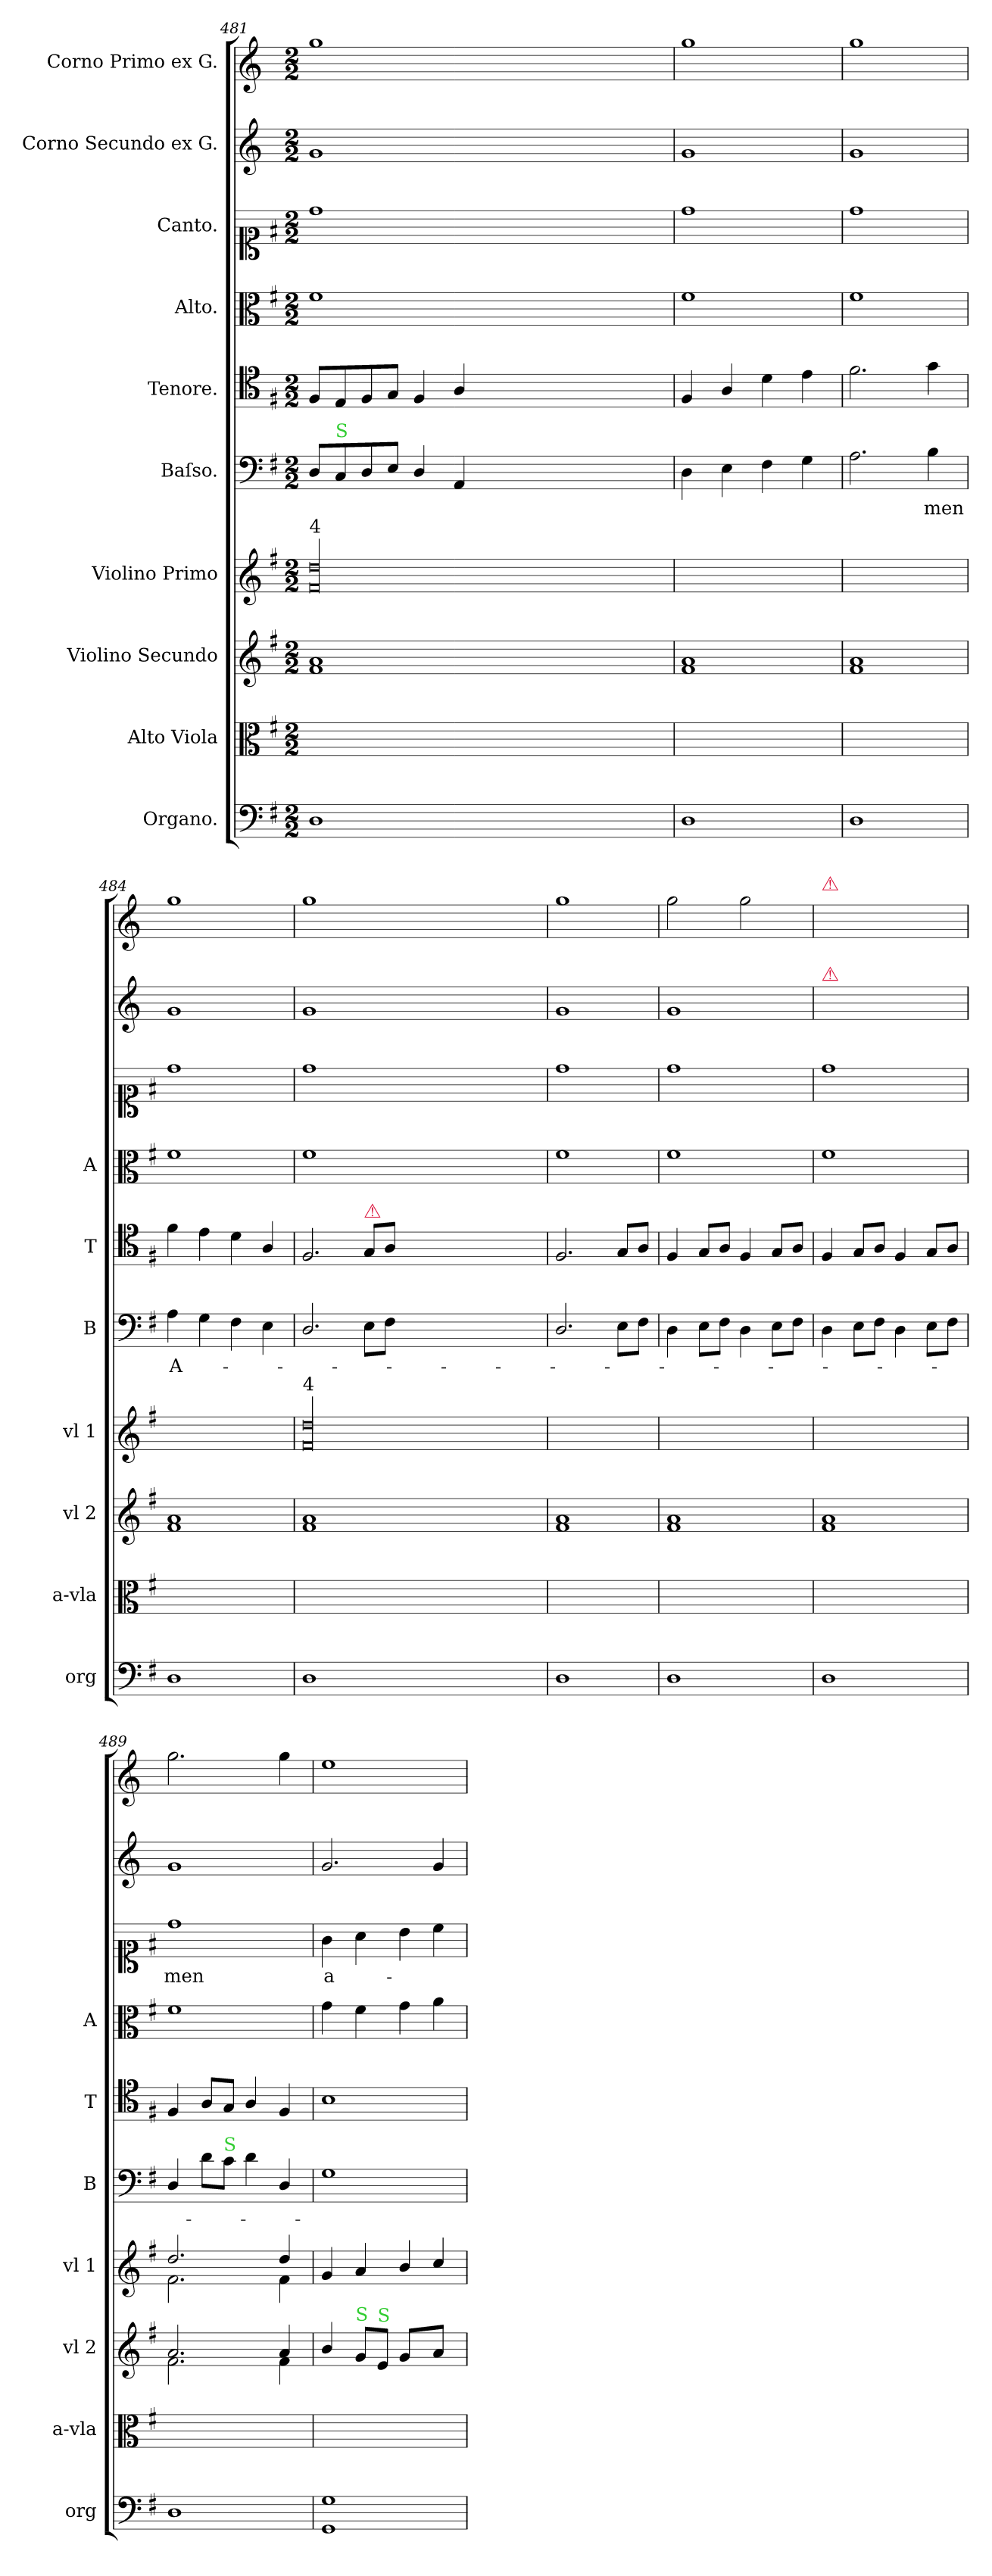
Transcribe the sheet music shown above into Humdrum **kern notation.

**kern	**kern	**kern	**kern	**kern	**text	**kern	**kern	**kern	**text	**kern	**kern
*part10	*part9	*part8	*part7	*part6	*part6	*part5	*part4	*part3	*part3	*part2	*part1
*staff10	*staff9	*staff8	*staff7	*staff6	*staff6	*staff5	*staff4	*staff3	*staff3	*staff2	*staff1
*I"Organo.	*I"Alto Viola	*I"Violino Secundo	*I"Violino Primo	*I"Baſso.	*	*I"Tenore.	*I"Alto.	*I"Canto.	*	*I"Corno Secundo ex G.	*I"Corno Primo ex G.
*I'org	*I'a-vla	*I'vl 2	*I'vl 1	*I'B	*	*I'T	*I'A	*	*	*	*
*clefF4	*clefC3	*clefG2	*clefG2	*clefF4	*	*clefC4	*clefC3	*clefC1	*	*clefG2	*clefG2
*	*	*	*	*	*	*	*	*	*	*ITrd3c5	*ITrd3c5
*k[f#]	*k[f#]	*k[f#]	*k[f#]	*k[f#]	*	*k[f#]	*k[f#]	*k[f#]	*	*k[f#]	*k[f#]
*G:	*G:	*G:	*G:	*G:	*	*G:	*G:	*G:	*	*G:	*G:
*M2/2	*M2/2	*M2/2	*M2/2	*M2/2	*	*M2/2	*M2/2	*M2/2	*	*M2/2	*M2/2
=481	=481	=481	=481	=481	=481	=481	=481	=481	=481	=481	=481
!	!	!	!LO:TX:a:t=4	!	!	!	!	!	!	!	!
1D	1ryy	1f# 1a	00f# 00dd	8D/L	.	8F#/L	1f#	1dd	.	1d	1dd
!	!	!	!	!LO:TX:a:color=limegreen:t=S	!	!	!	!	!	!	!
.	.	.	.	8C/	.	8E/	.	.	.	.	.
.	.	.	.	8D/	.	8F#/	.	.	.	.	.
.	.	.	.	8E/J	.	8G/J	.	.	.	.	.
.	.	.	.	4D/	.	4F#/	.	.	.	.	.
.	.	.	.	4AA/	.	4A/	.	.	.	.	.
0.ryy	0.ryy	0.ryy	.	0.ryy	.	0.ryy	0.ryy	0.ryy	.	0.ryy	0.ryy
=482	=482	=482	=482	=482	=482	=482	=482	=482	=482	=482	=482
1D	1ryy	1f# 1a	1ryy	4D\	.	4F#/	1f#	1dd	.	1d	1dd
.	.	.	.	4E\	.	4A/	.	.	.	.	.
.	.	.	.	4F#\	.	4d\	.	.	.	.	.
.	.	.	.	4G\	.	4e\	.	.	.	.	.
=483	=483	=483	=483	=483	=483	=483	=483	=483	=483	=483	=483
1D	1ryy	1f# 1a	1ryy	2.A\	.	2.f#\	1f#	1dd	.	1d	1dd
.	.	.	.	4B\	-men	4g\	.	.	.	.	.
=484	=484	=484	=484	=484	=484	=484	=484	=484	=484	=484	=484
1D	1ryy	1f# 1a	1ryy	4A\	A-	4f#\	1f#	1dd	.	1d	1dd
.	.	.	.	4G\	.	4e\	.	.	.	.	.
.	.	.	.	4F#\	.	4d\	.	.	.	.	.
.	.	.	.	4E\	.	4A/	.	.	.	.	.
=485	=485	=485	=485	=485	=485	=485	=485	=485	=485	=485	=485
!	!	!	!LO:TX:a:t=4	!	!	!	!	!	!	!	!
1D	1ryy	1f# 1a	00f# 00dd	2.D/	.	2.F#/	1f#	1dd	.	1d	1dd
!	!	!	!	!	!	!LO:TX:a:color=crimson:t=⚠	!	!	!	!	!
.	.	.	.	8E\L	.	8G/L	.	.	.	.	.
.	.	.	.	8F#\J	.	8A/J	.	.	.	.	.
0.ryy	0.ryy	0.ryy	.	0.ryy	.	0.ryy	0.ryy	0.ryy	.	0.ryy	0.ryy
=486	=486	=486	=486	=486	=486	=486	=486	=486	=486	=486	=486
1D	1ryy	1f# 1a	1ryy	2.D/	.	2.F#/	1f#	1dd	.	1d	1dd
.	.	.	.	8E\L	.	8G/L	.	.	.	.	.
.	.	.	.	8F#\J	.	8A/J	.	.	.	.	.
=487	=487	=487	=487	=487	=487	=487	=487	=487	=487	=487	=487
1D	1ryy	1f# 1a	1ryy	4D\	.	4F#/	1f#	1dd	.	1d	2dd\
.	.	.	.	8E\L	.	8G/L	.	.	.	.	.
.	.	.	.	8F#\J	.	8A/J	.	.	.	.	.
.	.	.	.	4D\	.	4F#/	.	.	.	.	2dd\
.	.	.	.	8E\L	.	8G/L	.	.	.	.	.
.	.	.	.	8F#\J	.	8A/J	.	.	.	.	.
=488	=488	=488	=488	=488	=488	=488	=488	=488	=488	=488	=488
!	!	!	!	!	!	!	!	!	!	!	!LO:TX:a:color=crimson:t=⚠
!	!	!	!	!	!	!	!	!	!	!LO:TX:a:color=crimson:t=⚠	!
1D	1ryy	1f# 1a	1ryy	4D\	.	4F#/	1f#	1dd	.	1dyy	2dd\yy
.	.	.	.	8E\L	.	8G/L	.	.	.	.	.
.	.	.	.	8F#\J	.	8A/J	.	.	.	.	.
.	.	.	.	4D\	.	4F#/	.	.	.	.	2dd\yy
.	.	.	.	8E\L	.	8G/L	.	.	.	.	.
.	.	.	.	8F#\J	.	8A/J	.	.	.	.	.
=489	=489	=489	=489	=489	=489	=489	=489	=489	=489	=489	=489
*	*	*^	*^	*	*	*	*	*	*	*	*
1D	1ryy	2.a/	2.f#\	2.dd/	2.f#\	4D/	.	4F#/	1f#	1dd	-men	1d	2.dd\
.	.	.	.	.	.	8d\L	.	8A/L	.	.	.	.	.
!	!	!	!	!	!	!LO:TX:a:color=limegreen:t=S	!	!	!	!	!	!	!
.	.	.	.	.	.	8c\J	.	8G/J	.	.	.	.	.
.	.	.	.	.	.	4d\	.	4A/	.	.	.	.	.
.	.	4a/	4f#\	4dd/	4f#\	4D/	.	4F#/	.	.	.	.	4dd\
=490	=490	=490	=490	=490	=490	=490	=490	=490	=490	=490	=490	=490	=490
!	!	!	!	!LO:TX:a:color=crimson:t=⚠	!	!	!	!	!	!	!	!	!
*	*	*v	*v	*	*	*	*	*	*	*	*	*	*
*	*	*	*v	*v	*	*	*	*	*	*	*	*
1GG 1G	1ryy	4b/	4g/	1G	.	1B	4g\	4g\	a-	2.d/	1b
!	!	!LO:TX:a:color=limegreen:t=S	!	!	!	!	!	!	!	!	!
.	.	8g/L	4a/	.	.	.	4f#\	4a\	.	.	.
!	!	!LO:TX:a:color=limegreen:t=S	!	!	!	!	!	!	!	!	!
.	.	8e/J	.	.	.	.	.	.	.	.	.
!	!	!LO:N:vis=8	!	!	!	!	!	!	!	!	!
.	.	4g/L	4b/	.	.	.	4g\	4b\	.	.	.
!	!	!LO:N:vis=8	!	!	!	!	!	!	!	!	!
.	.	4a/J	4cc/	.	.	.	4a\	4cc\	.	4d/	.
=	=	=	=	=	=	=	=	=	=	=	=
*-	*-	*-	*-	*-	*-	*-	*-	*-	*-	*-	*-
